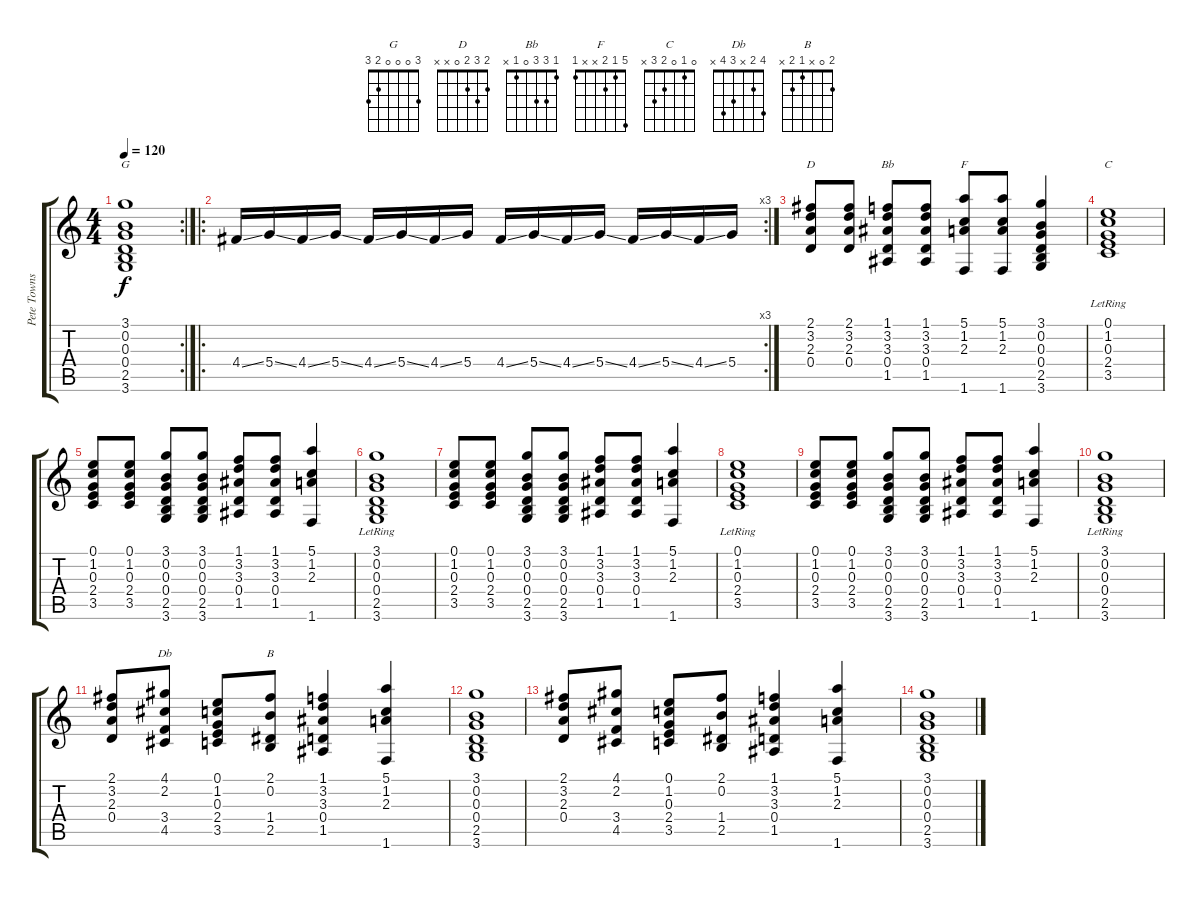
\track ("Pete Townsend - Guitar" "Pete Towns") {instrument electricguitarclean}
\staff {score tabs}
\tuning (E4 B3 G3 D3 A2 E2) {hide}
\chord ("G" 3 0 0 0 2 3)
\chord ("D" 2 3 2 0 x x)
\chord ("Bb" 1 3 3 0 1 x)
\chord ("F" 5 1 2 x x 1)
\chord ("C" 0 1 0 2 3 x)
\chord ("Db" 4 2 x 3 4 x)
\chord ("B" 2 0 x 1 2 x)
\rc 2
\ts (4 4)
\tempo 120
\clef g2
\ks c
(3.1 0.2 0.3 0.4 2.5 3.6).1{ch "G" dy f} |
\ro
\rc 3
4.4{ss}.16 5.4{ss}.16 4.4{ss}.16 5.4{ss}.16 4.4{ss}.16 5.4{ss}.16 4.4{ss}.16 5.4.16 4.4{ss}.16 5.4{ss}.16 4.4{ss}.16 5.4{ss}.16 4.4{ss}.16 5.4{ss}.16 4.4{ss}.16 5.4.16 |
(2.1 3.2 2.3 0.4).8{ch "D"} (2.1 3.2 2.3 0.4).8 (1.1 3.2 3.3 0.4 1.5).8{ch "Bb"} (1.1 3.2 3.3 0.4 1.5).8 (5.1 1.2 2.3 1.6).8{ch "F"} (5.1 1.2 2.3 1.6).8 (3.1 0.2 0.3 0.4 2.5 3.6).4 |
(0.1 1.2 0.3{lr} 2.4 3.5).1{ch "C"} |
(0.1 1.2 0.3 2.4 3.5).8 (0.1 1.2 0.3 2.4 3.5).8 (3.1 0.2 0.3 0.4 2.5 3.6).8 (3.1 0.2 0.3 0.4 2.5 3.6).8 (1.1 3.2 3.3 0.4 1.5).8 (1.1 3.2 3.3 0.4 1.5).8 (5.1 1.2 2.3 1.6).4 |
(3.1 0.2 0.3{lr} 0.4 2.5 3.6).1 |
(0.1 1.2 0.3 2.4 3.5).8 (0.1 1.2 0.3 2.4 3.5).8 (3.1 0.2 0.3 0.4 2.5 3.6).8 (3.1 0.2 0.3 0.4 2.5 3.6).8 (1.1 3.2 3.3 0.4 1.5).8 (1.1 3.2 3.3 0.4 1.5).8 (5.1 1.2 2.3 1.6).4 |
(0.1 1.2 0.3{lr} 2.4 3.5).1 |
(0.1 1.2 0.3 2.4 3.5).8 (0.1 1.2 0.3 2.4 3.5).8 (3.1 0.2 0.3 0.4 2.5 3.6).8 (3.1 0.2 0.3 0.4 2.5 3.6).8 (1.1 3.2 3.3 0.4 1.5).8 (1.1 3.2 3.3 0.4 1.5).8 (5.1 1.2 2.3 1.6).4 |
(3.1 0.2 0.3 0.4{lr} 2.5 3.6).1 |
(2.1 3.2 2.3 0.4).8 (4.1 2.2 3.4 4.5).8{ch "Db"} (0.1 1.2 0.3 2.4 3.5).8 (2.1 0.2 1.4 2.5).8{ch "B"} (1.1 3.2 3.3 0.4 1.5).4 (5.1 1.2 2.3 1.6).4 |
(3.1 0.2 0.3 0.4 2.5 3.6).1 |
(2.1 3.2 2.3 0.4).8 (4.1 2.2 3.4 4.5).8 (0.1 1.2 0.3 2.4 3.5).8 (2.1 0.2 1.4 2.5).8 (1.1 3.2 3.3 0.4 1.5).4 (5.1 1.2 2.3 1.6).4 |
(3.1 0.2 0.3 0.4 2.5 3.6).1
